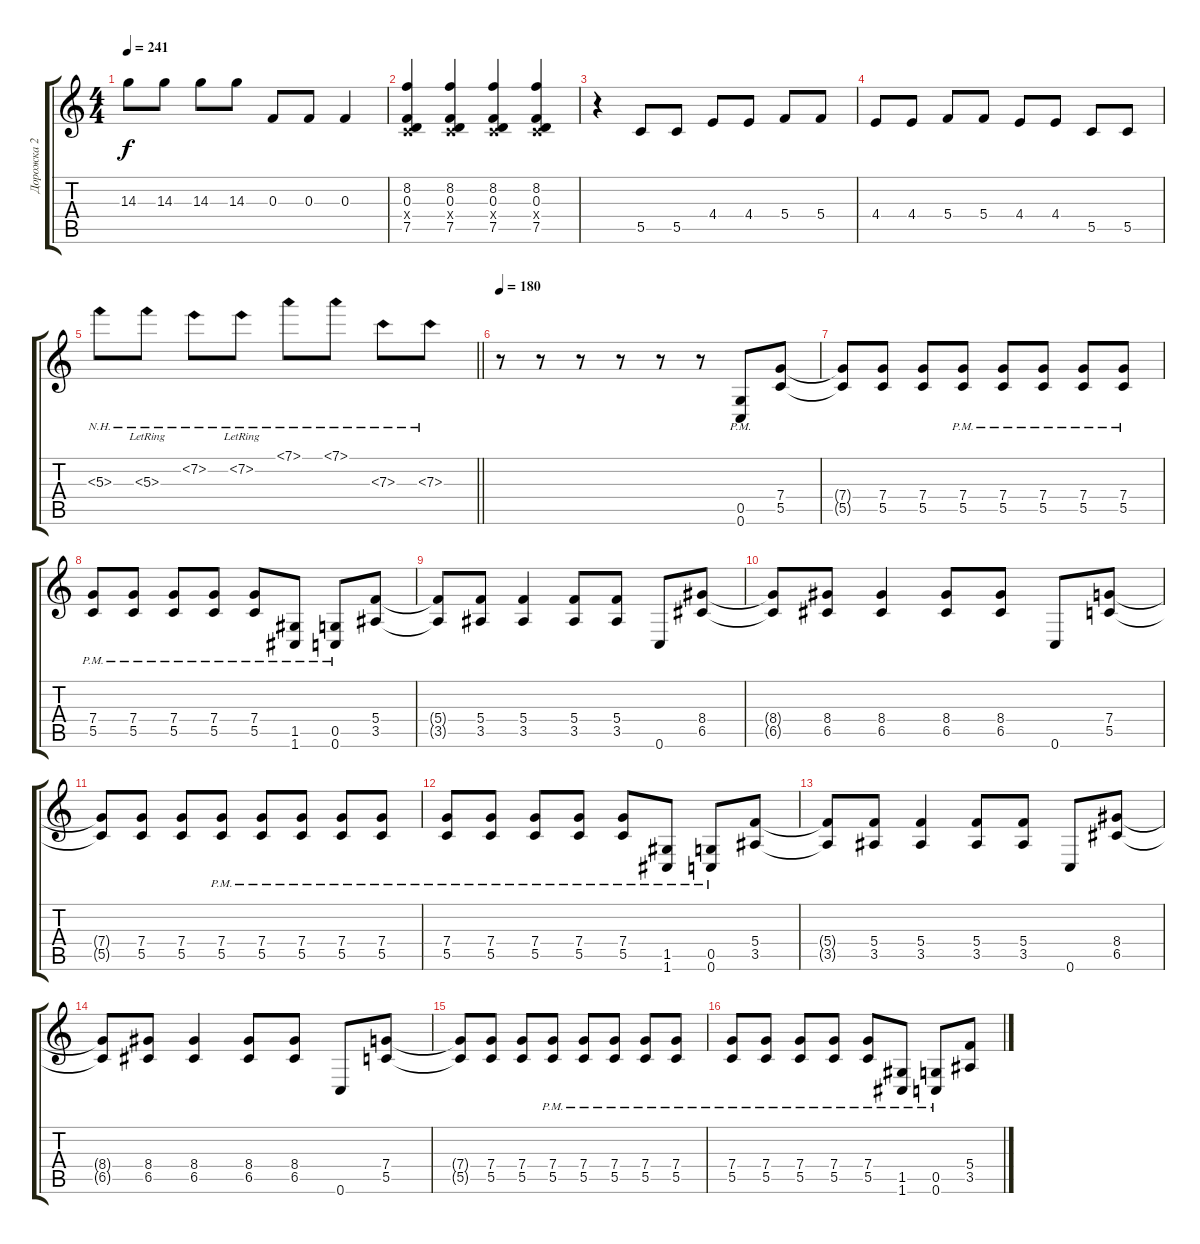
\track ("Дорожка 2" "Дорожка 2") {instrument distortionguitar}
\staff {score tabs}
\tuning (D4 A3 F3 C3 G2 C2) {hide}
\ts (4 4)
\tempo 241
\clef g2
\ks c
14.3.8{dy f} 14.3.8 14.3.8 14.3.8 0.3.8 0.3.8 0.3.4 |
(8.2 0.3 0.4{x} 7.5).4 (8.2 0.3 0.4{x} 7.5).4 (8.2 0.3 0.4{x} 7.5).4 (8.2 0.3 0.4{x} 7.5).4 |
r.4 5.5.8 5.5.8 4.4.8 4.4.8 5.4.8 5.4.8 |
4.4.8 4.4.8 5.4.8 5.4.8 4.4.8 4.4.8 5.5.8 5.5.8 |
\barLineRight lightlight
5.3{nh}.8 5.3{nh lr}.8 7.2{nh}.8 7.2{nh lr}.8 7.1{nh}.8 7.1{nh}.8 7.3{nh}.8 7.3{nh}.8 |
\tempo 180
r.8 r.8 r.8 r.8 r.8 r.8 (0.5{pm} 0.6{pm}).8 (7.4 5.5).8 |
(7.4{t} 5.5{t}).8 (7.4 5.5).8 (7.4 5.5).8 (7.4{pm} 5.5{pm}).8 (7.4{pm} 5.5{pm}).8 (7.4{pm} 5.5{pm}).8 (7.4{pm} 5.5{pm}).8 (7.4{pm} 5.5{pm}).8 |
(7.4{pm} 5.5{pm}).8 (7.4{pm} 5.5{pm}).8 (7.4{pm} 5.5{pm}).8 (7.4{pm} 5.5{pm}).8 (7.4{pm} 5.5{pm}).8 (1.5{pm} 1.6{pm}).8 (0.5{pm} 0.6{pm}).8 (5.4 3.5).8 |
(5.4{t} 3.5{t}).8 (5.4 3.5).8 (5.4 3.5).4 (5.4 3.5).8 (5.4 3.5).8 0.6.8 (8.4 6.5).8 |
(8.4{t} 6.5{t}).8 (8.4 6.5).8 (8.4 6.5).4 (8.4 6.5).8 (8.4 6.5).8 0.6.8 (7.4 5.5).8 |
(7.4{t} 5.5{t}).8 (7.4 5.5).8 (7.4 5.5).8 (7.4{pm} 5.5{pm}).8 (7.4{pm} 5.5{pm}).8 (7.4{pm} 5.5{pm}).8 (7.4{pm} 5.5{pm}).8 (7.4{pm} 5.5{pm}).8 |
(7.4{pm} 5.5{pm}).8 (7.4{pm} 5.5{pm}).8 (7.4{pm} 5.5{pm}).8 (7.4{pm} 5.5{pm}).8 (7.4{pm} 5.5{pm}).8 (1.5{pm} 1.6{pm}).8 (0.5{pm} 0.6{pm}).8 (5.4 3.5).8 |
(5.4{t} 3.5{t}).8 (5.4 3.5).8 (5.4 3.5).4 (5.4 3.5).8 (5.4 3.5).8 0.6.8 (8.4 6.5).8 |
(8.4{t} 6.5{t}).8 (8.4 6.5).8 (8.4 6.5).4 (8.4 6.5).8 (8.4 6.5).8 0.6.8 (7.4 5.5).8 |
(7.4{t} 5.5{t}).8 (7.4 5.5).8 (7.4 5.5).8 (7.4{pm} 5.5{pm}).8 (7.4{pm} 5.5{pm}).8 (7.4{pm} 5.5{pm}).8 (7.4{pm} 5.5{pm}).8 (7.4{pm} 5.5{pm}).8 |
(7.4{pm} 5.5{pm}).8 (7.4{pm} 5.5{pm}).8 (7.4{pm} 5.5{pm}).8 (7.4{pm} 5.5{pm}).8 (7.4{pm} 5.5{pm}).8 (1.5{pm} 1.6{pm}).8 (0.5{pm} 0.6{pm}).8 (5.4 3.5).8
